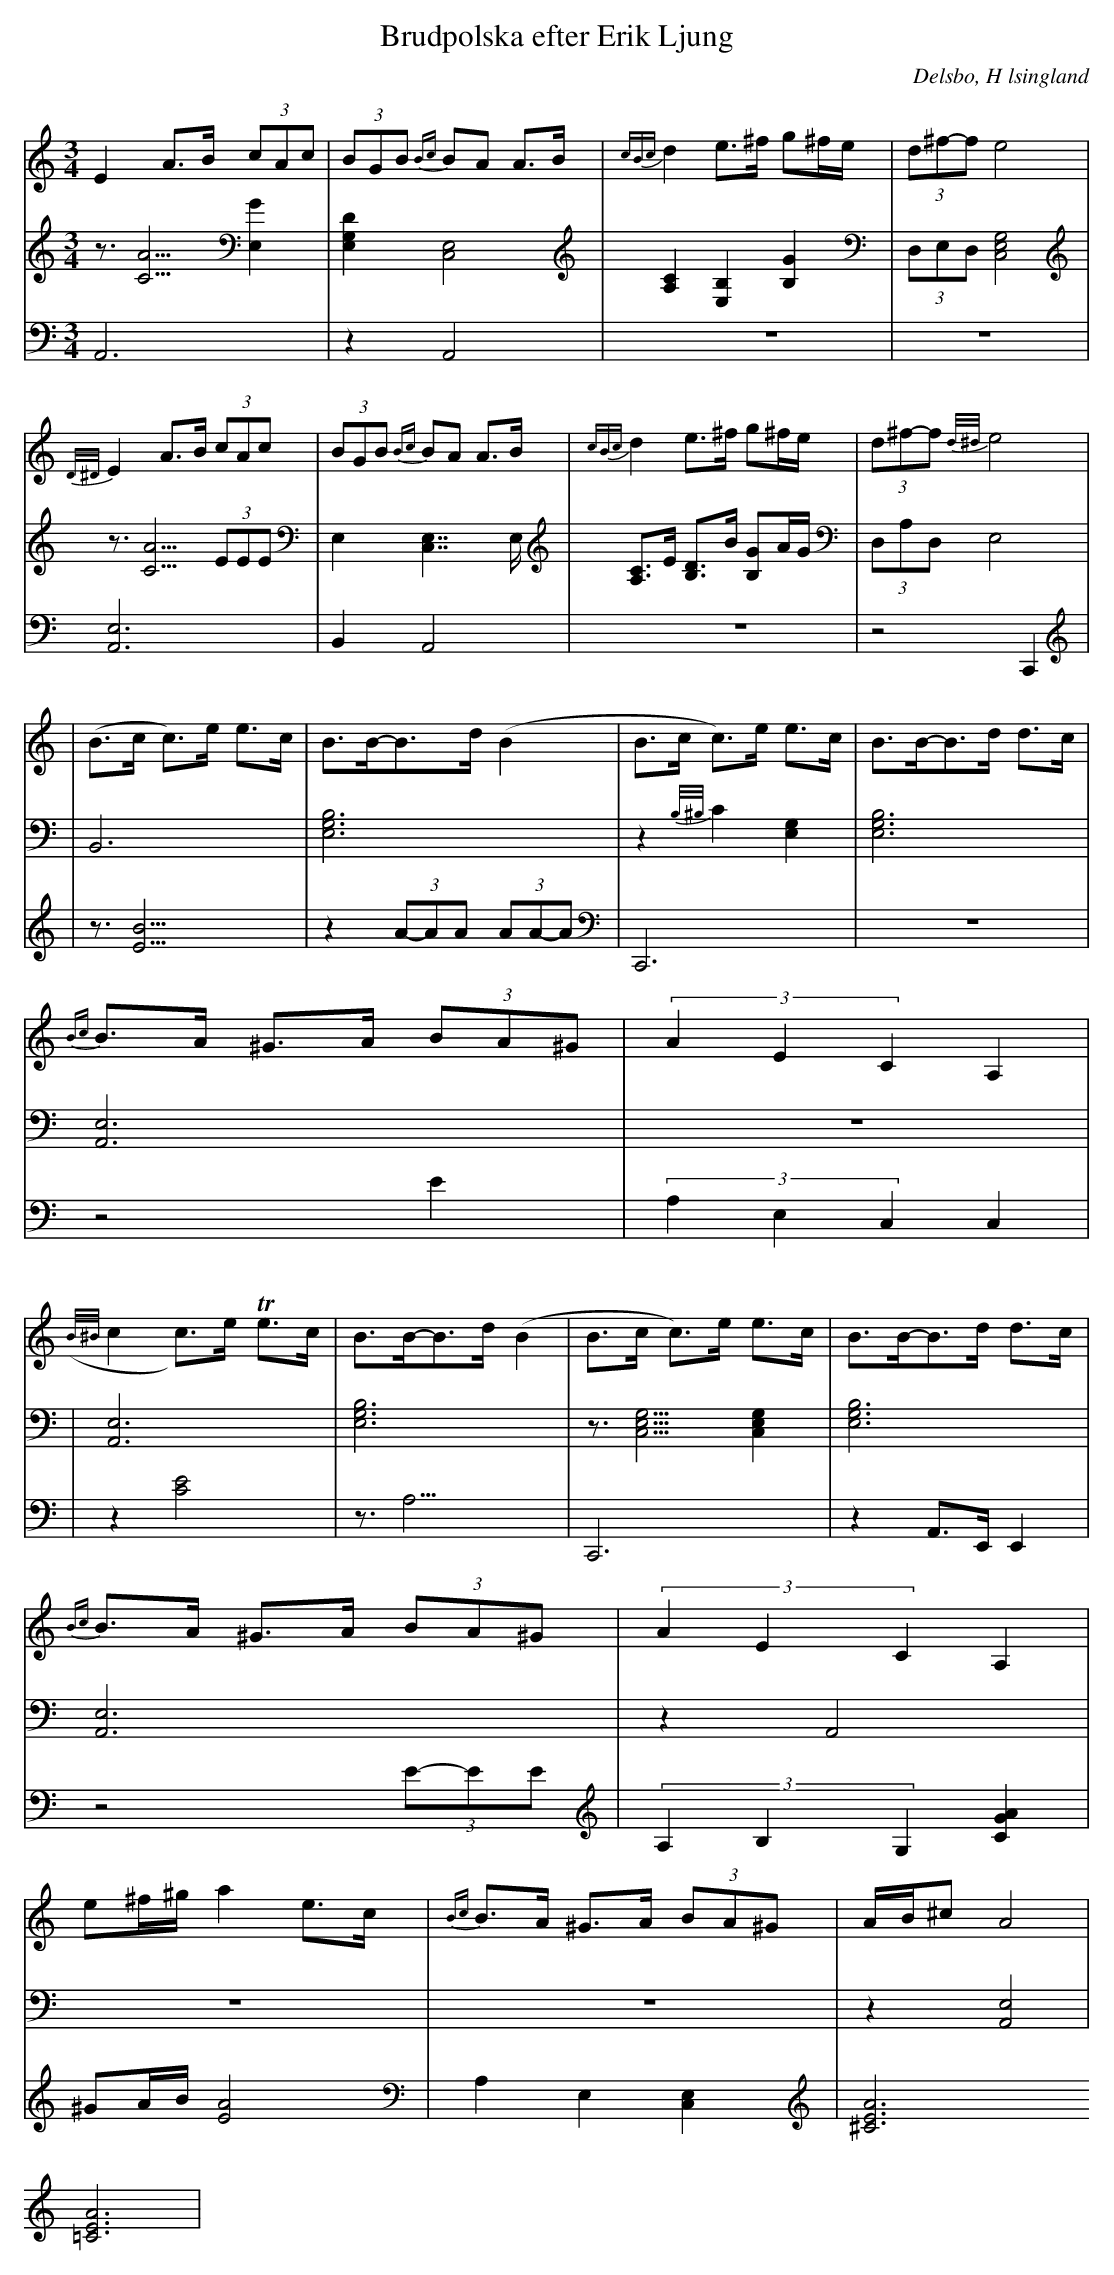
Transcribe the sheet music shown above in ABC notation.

X:1
T: Brudpolska efter Erik Ljung
Q: 105
O: Delsbo, H lsingland
M: 3/4
L: 1/8
K: Am
V:1
V:2
V:3 =Merge
V:1
E2 A>B (3cAc| (3BGB {Bc}BA A>B|{cBc}d2 e>^f g^f/e/|(3d^f-f e4 |
{D/^D/}E2 A>B (3cAc| (3BGB {Bc}BA A>B|{cBc}d2 e>^f g^f/e/|(3d^f-f {d/^d/}e4 |
|(B>c c)>e e>c|B>B-B>d (B2|B>c c)>e e>c|B>B-B>d d>c|
{Bc}B>A ^G>A (3BA^G|(3A2E2C2 A,2|
({B/^B/}c2 c)>e Te>c|B>B-B>d (B2|B>c c)>e e>c|B>B-B>d d>c|
{Bc}B>A ^G>A (3BA^G|(3A2E2C2 A,2|
e^f/^g/ a2 e>c|{Bc}B>A ^G>A (3BA^G|A/B/^c A4|
V:2
z3/2[A5/2C5/2] [E,2G2]|[D2E,2G,2] [C,4E,4]|[A,2C2] [E,2B,2] [B,2G2]|(3D,E,D, [E,4G,4C,4]|
z3/2 [A5/2C5/2] (3EEE|E,2 [C,7/2E,7/2]E,/|[A,C]>E [B,D]>B [B,G]A/G/|(3D,A,D, [E,4]|
|[B,,6]|[E,6G,6B,6]|z2 {B,/^B,/}C2 [G,2E,2]|[E,6G,6B,6]|
[A,,6E,6]|z6|
|[A,,6E,6]|[E,6G,6B,6]|z3/2[E,5/2G,5/2C,5/2] [E,2G,2C,2]|[E,6G,6B,6]|
[A,,6E,6]|z2 A,,4|
z6|z6|z2 [A,,4E,4]|
V:3
A,,6|z2 A,,4|z6|z6|
[A,,6E,6]|B,,2 A,,4|z6|z4  C,,2|
|z3/2[B9/2E9/2]|z2 (3A-AA (3AA-A|C,,6|z6|
z4 E2|(3A,2E,2C,2 [C,2]|
|z2 [C4E4]|z3<A,3|C,,6|z2 A,,>E,, E,,2|
z4 (3E-EE|(3A,2B,2G,2 [G2A2C2]|
^GA/B/ [A4E4]|A,2 E,2 [C,2E,2]|[A6^C6E6] [A6=C6E6]|
